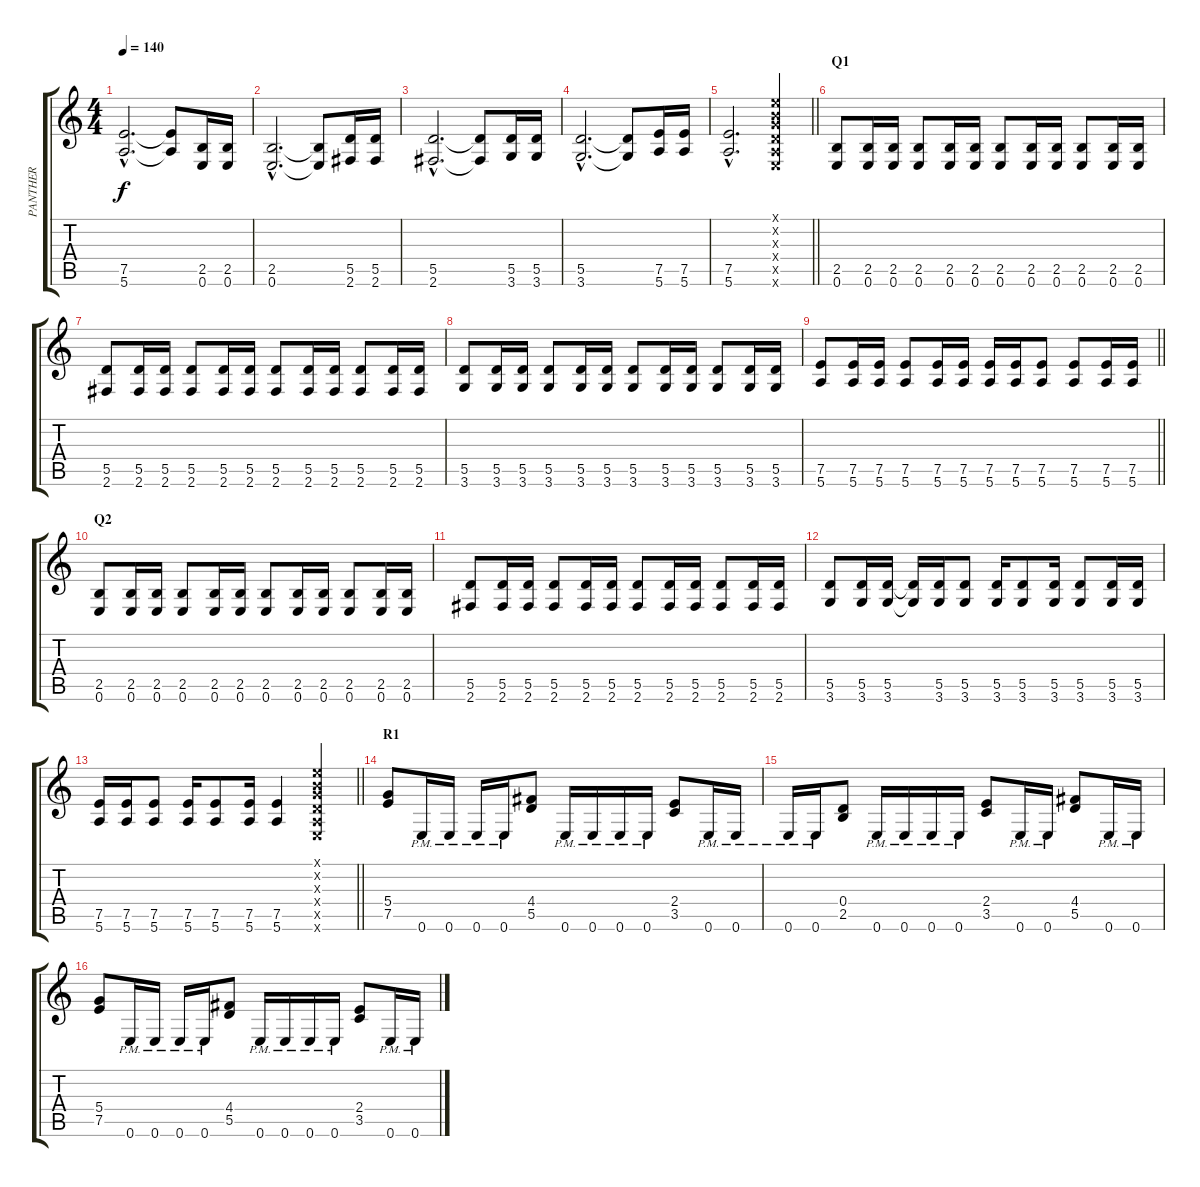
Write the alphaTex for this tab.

\track ("PANTHER" "PANTHER") {instrument distortionguitar}
\staff {score tabs}
\tuning (E4 B3 G3 D3 A2 E2) {hide}
\ts (4 4)
\tempo 140
\clef g2
\ks c
(7.5{hac} 5.6{hac}).2{d dy f} (7.5{t} 5.6{t}).8 (2.5 0.6).16 (2.5 0.6).16 |
(2.5{hac} 0.6{hac}).2{d} (2.5{t} 0.6{t}).8 (5.5 2.6).16 (5.5 2.6).16 |
(5.5{hac} 2.6{hac}).2{d} (5.5{t} 2.6{t}).8 (5.5 3.6).16 (5.5 3.6).16 |
(5.5{hac} 3.6{hac}).2{d} (5.5{t} 3.6{t}).8 (7.5 5.6).16 (7.5 5.6).16 |
\barLineRight lightlight
(7.5{hac} 5.6{hac}).2{d} (0.1{x} 0.2{x} 0.3{x} 0.4{x} 0.5{x} 0.6{x}).4 |
\section ("" "Q1")
(2.5 0.6).8 (2.5 0.6).16 (2.5 0.6).16 (2.5 0.6).8 (2.5 0.6).16 (2.5 0.6).16 (2.5 0.6).8 (2.5 0.6).16 (2.5 0.6).16 (2.5 0.6).8 (2.5 0.6).16 (2.5 0.6).16 |
(5.5 2.6).8 (5.5 2.6).16 (5.5 2.6).16 (5.5 2.6).8 (5.5 2.6).16 (5.5 2.6).16 (5.5 2.6).8 (5.5 2.6).16 (5.5 2.6).16 (5.5 2.6).8 (5.5 2.6).16 (5.5 2.6).16 |
(5.5 3.6).8 (5.5 3.6).16 (5.5 3.6).16 (5.5 3.6).8 (5.5 3.6).16 (5.5 3.6).16 (5.5 3.6).8 (5.5 3.6).16 (5.5 3.6).16 (5.5 3.6).8 (5.5 3.6).16 (5.5 3.6).16 |
\barLineRight lightlight
(7.5 5.6).8 (7.5 5.6).16 (7.5 5.6).16 (7.5 5.6).8 (7.5 5.6).16 (7.5 5.6).16 (7.5 5.6).16 (7.5 5.6).16 (7.5 5.6).8 (7.5 5.6).8 (7.5 5.6).16 (7.5 5.6).16 |
\section ("" "Q2")
(2.5 0.6).8 (2.5 0.6).16 (2.5 0.6).16 (2.5 0.6).8 (2.5 0.6).16 (2.5 0.6).16 (2.5 0.6).8 (2.5 0.6).16 (2.5 0.6).16 (2.5 0.6).8 (2.5 0.6).16 (2.5 0.6).16 |
(5.5 2.6).8 (5.5 2.6).16 (5.5 2.6).16 (5.5 2.6).8 (5.5 2.6).16 (5.5 2.6).16 (5.5 2.6).8 (5.5 2.6).16 (5.5 2.6).16 (5.5 2.6).8 (5.5 2.6).16 (5.5 2.6).16 |
(5.5 3.6).8 (5.5 3.6).16 (5.5 3.6).16 (5.5{t} 3.6{t}).16 (5.5 3.6).16 (5.5 3.6).8 (5.5 3.6).16 (5.5 3.6).8 (5.5 3.6).16 (5.5 3.6).8 (5.5 3.6).16 (5.5 3.6).16 |
\barLineRight lightlight
(7.5 5.6).16 (7.5 5.6).16 (7.5 5.6).8 (7.5 5.6).16 (7.5 5.6).8 (7.5 5.6).16 (7.5 5.6).4 (0.1{x} 0.2{x} 0.3{x} 0.4{x} 0.5{x} 0.6{x}).4 |
\section ("" "R1")
(5.4 7.5).8 0.6{pm}.16 0.6{pm}.16 0.6{pm}.16 0.6{pm}.16 (4.4 5.5).8 0.6{pm}.16 0.6{pm}.16 0.6{pm}.16 0.6{pm}.16 (2.4 3.5).8 0.6{pm}.16 0.6{pm}.16 |
0.6{pm}.16 0.6{pm}.16 (0.4 2.5).8 0.6{pm}.16 0.6{pm}.16 0.6{pm}.16 0.6{pm}.16 (2.4 3.5).8 0.6{pm}.16 0.6{pm}.16 (4.4 5.5).8 0.6{pm}.16 0.6{pm}.16 |
(5.4 7.5).8 0.6{pm}.16 0.6{pm}.16 0.6{pm}.16 0.6{pm}.16 (4.4 5.5).8 0.6{pm}.16 0.6{pm}.16 0.6{pm}.16 0.6{pm}.16 (2.4 3.5).8 0.6{pm}.16 0.6{pm}.16
